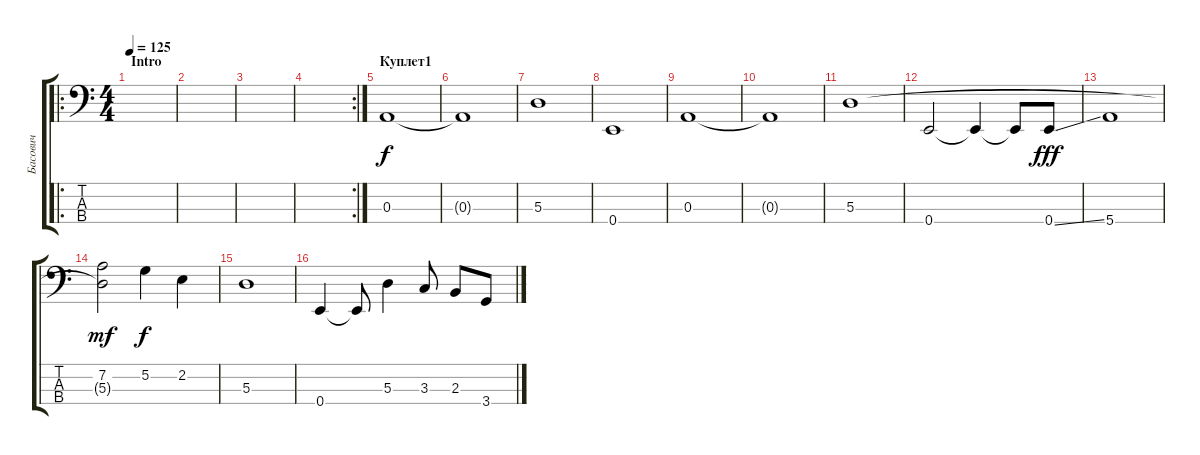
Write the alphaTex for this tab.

\track ("Басович" "Басович") {instrument electricbassfinger}
\staff {score tabs}
\tuning (G2 D2 A1 E1) {hide}
\ro
\ts (4 4)
\section ("" "Intro")
\tempo 125
\clef f4
\ks c
|
|
|
\rc 2
|
\section ("" "Куплет1")
0.3.1 |
0.3{t}.1 |
5.3.1 |
0.4.1 |
0.3.1 |
0.3{t}.1 |
5.3.1 |
0.4.2 0.4{t}.4 0.4{t}.8 0.4{ss}.8{dy fff} |
5.4.1 |
(7.2 5.3{t}).2{dy mf} 5.2.4{dy f} 2.2.4 |
5.3.1 |
0.4.4 0.4{t}.8 5.3.4 3.3.8 2.3.8 3.4.8
